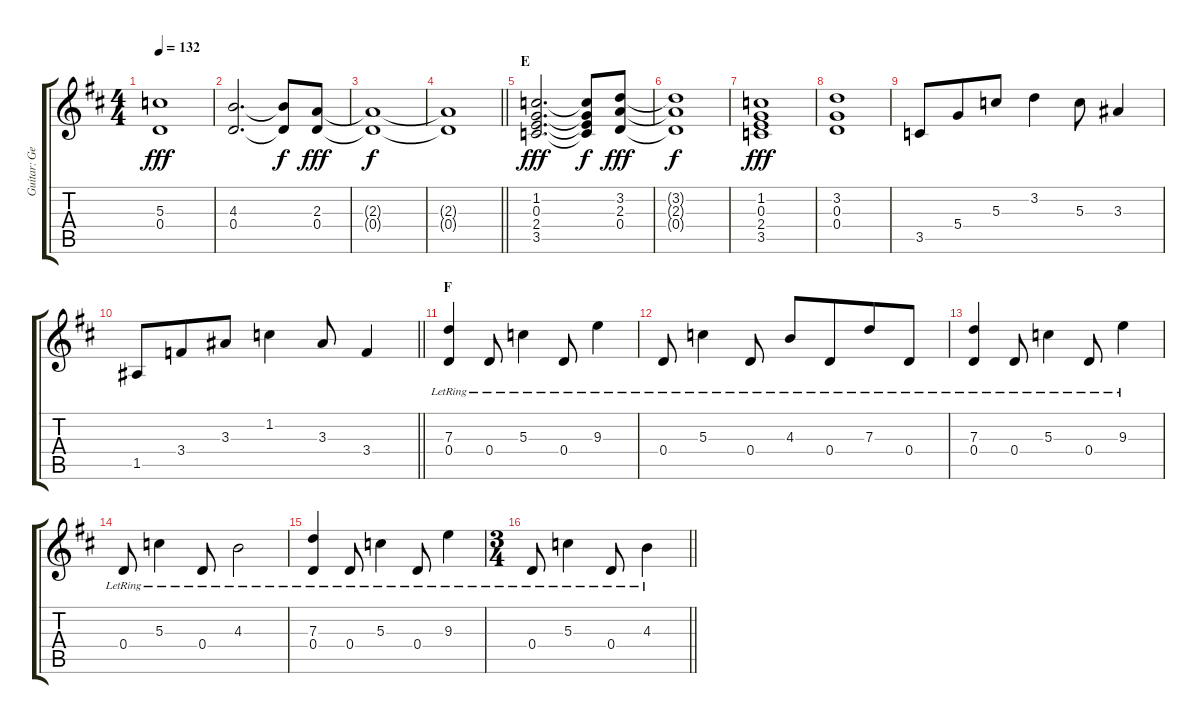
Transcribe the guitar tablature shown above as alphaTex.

\track ("Guitar: George" "Guitar: Ge") {instrument distortionguitar}
\staff {score tabs}
\tuning (E4 B3 G3 D3 A2 D2) {hide}
\ts (4 4)
\tempo 132
\clef g2
\ks d
(5.3 0.4).1{dy fff} |
(4.3 0.4).2{d} (4.3{t} 0.4{t}).8{dy f} (2.3 0.4).8{dy fff} |
(2.3{t} 0.4{t}).1{dy f} |
\barLineRight lightlight
(2.3{t} 0.4{t}).1 |
\section ("" "E")
(1.2 0.3 2.4 3.5).2{d dy fff} (1.2{t} 0.3{t} 2.4{t} 3.5{t}).8{dy f} (3.2 2.3 0.4).8{dy fff} |
(3.2{t} 2.3{t} 0.4{t}).1{dy f} |
(1.2 0.3 2.4 3.5).1{dy fff} |
(3.2 0.3 0.4).1 |
3.5.8 5.4.8{beam merge} 5.3.8 3.2.4 5.3.8 3.3.4 |
\barLineRight lightlight
1.5.8 3.4.8{beam merge} 3.3.8 1.2.4 3.3.8 3.4.4 |
\section ("" "F")
(7.3{lr} 0.4{lr}).4{volume 13 instrument sitar} 0.4{lr}.8 5.3{lr}.4 0.4{lr}.8 9.3{lr}.4 |
0.4{lr}.8 5.3{lr}.4 0.4{lr}.8 4.3{lr}.8 0.4{lr}.8{beam merge} 7.3{lr}.8 0.4{lr}.8 |
(7.3{lr} 0.4{lr}).4 0.4{lr}.8 5.3{lr}.4 0.4{lr}.8 9.3{lr}.4 |
0.4{lr}.8 5.3{lr}.4 0.4{lr}.8 4.3{lr}.2 |
(7.3{lr} 0.4{lr}).4 0.4{lr}.8 5.3{lr}.4 0.4{lr}.8 9.3{lr}.4 |
\ts (3 4)
\barLineRight lightlight
0.4{lr}.8 5.3{lr}.4 0.4{lr}.8 4.3{lr}.4
